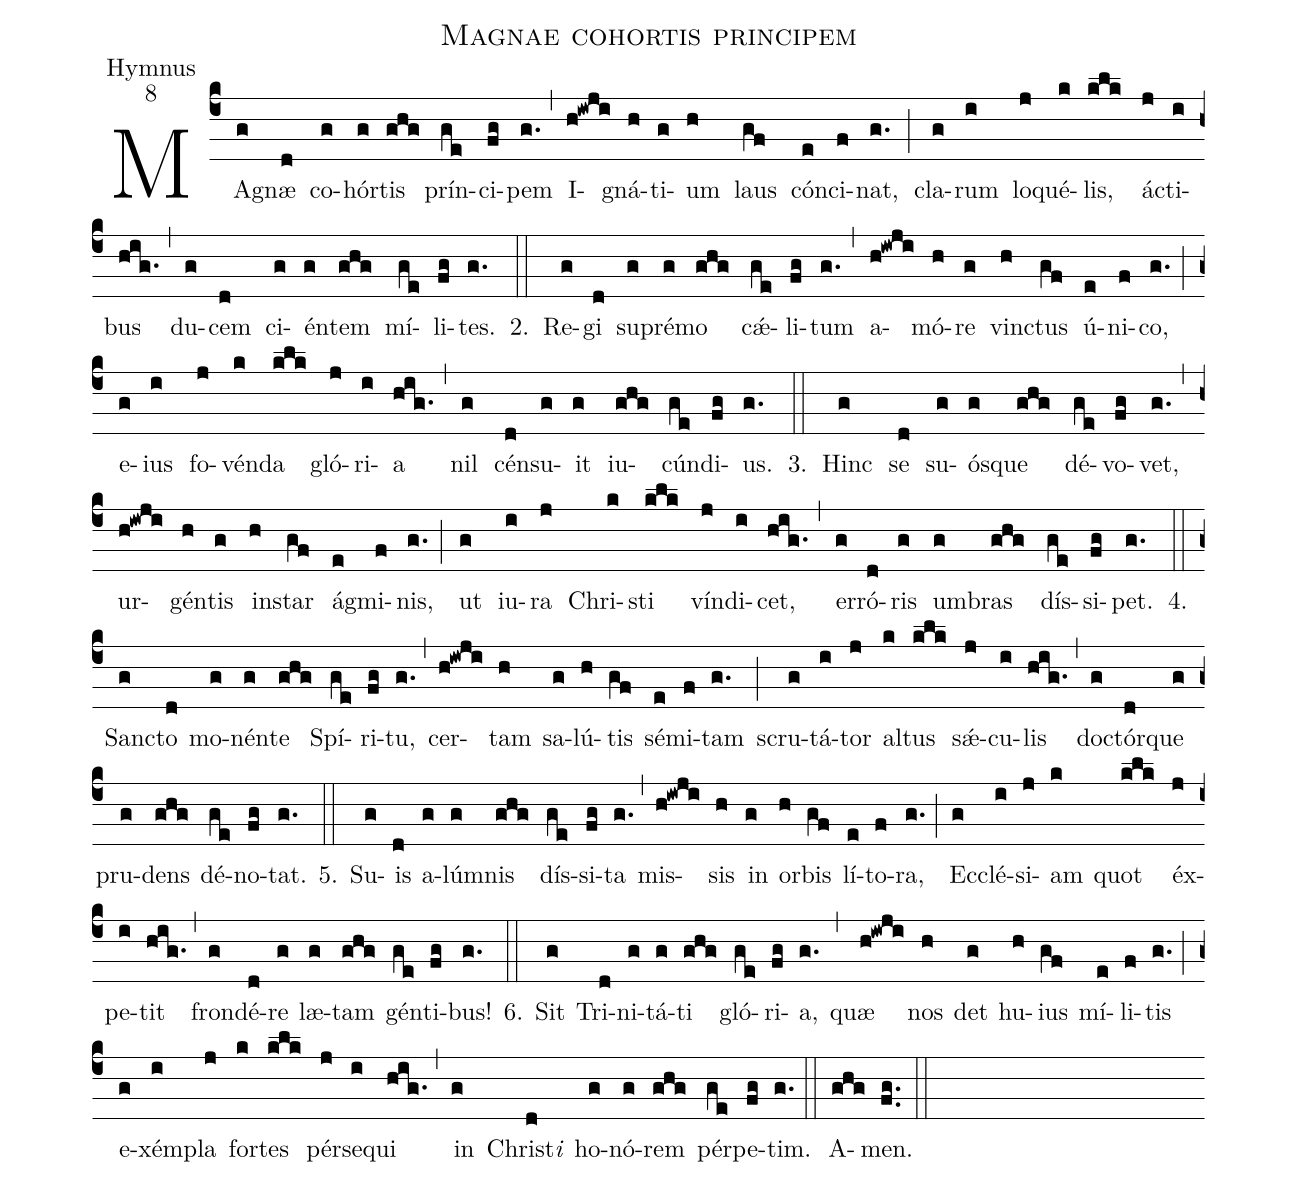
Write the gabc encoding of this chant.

name:Magnae cohortis principem;
office-part:Hymnus;
mode:8;
%%
(c4)MA(g)gnæ(d) co(g)hór(g)tis(ghg) prín(ge)ci(fg)pem(g.) (,)
I(h!iwji)gná(h)ti(g)um(h) laus(gf) cón(e)ci(f)nat,(g.) (;)
cla(g)rum(i) lo(j)qué(k)lis,(klk) á(j)cti(i)bus(hig.) (,)
du(g)cem(d) ci(g)én(g)tem(ghg) mí(ge)li(fg)tes.(g.)
2.(::) Re(g)gi(d) su(g)pré(g)mo(ghg) cǽ(ge)li(fg)tum(g.) (,)
a(h!iwji)mó(h)re(g) vin(h)ctus(gf) ú(e)ni(f)co,(g.) (;)
e(g)ius(i) fo(j)vén(k)da(klk) gló(j)ri(i)a(hig.) (,)
nil(g) cén(d)su(g)it(g) iu(ghg)cún(ge)di(fg)us.(g.)
3.(::) Hinc(g) se(d) su(g)ós(g)que(ghg) dé(ge)vo(fg)vet,(g.) (,)
ur(h!iwji)gén(h)tis(g) in(h)star(gf) ág(e)mi(f)nis,(g.) (;)
ut(g) iu(i)ra(j) Chri(k)sti(klk) vín(j)di(i)cet,(hig.) (,)
er(g)ró(d)ris(g) um(g)bras(ghg) dís(ge)si(fg)pet.(g.)
4.(::) San(g)cto(d) mo(g)nén(g)te(ghg) Spí(ge)ri(fg)tu,(g.) (,)
cer(h!iwji)tam(h) sa(g)lú(h)tis(gf) sé(e)mi(f)tam(g.) (;)
scru(g)tá(i)tor(j) al(k)tus(klk) sǽ(j)cu(i)lis(hig.) (,)
do(g)ctór(d)que(g) pru(g)dens(ghg) dé(ge)no(fg)tat.(g.)
5.(::) Su(g)is(d) a(g)lúm(g)nis(ghg) dís(ge)si(fg)ta(g.) (,)
mis(h!iwji)sis(h) in(g) or(h)bis(gf) lí(e)to(f)ra,(g.) (;)
Ec(g)clé(i)si(j)am(k) quot(klk) éx(j)pe(i)tit(hig.) (,)
fron(g)dé(d)re(g) læ(g)tam(ghg) gén(ge)ti(fg)bus!(g.)
6.(::) Sit(g) Tri(d)ni(g)tá(g)ti(ghg) gló(ge)ri(fg)a,(g.) (,)
quæ(h!iwji) nos(h) det(g) hu(h)ius(gf) mí(e)li(f)tis(g.) (;)
e(g)xém(i)pla(j) for(k)tes(klk) pér(j)se(i)qui(hig.) (,)
in(g) Christ<i>i</i>(d) ho(g)nó(g)rem(ghg) pér(ge)pe(fg)tim.(g.) (::)
A(ghg)men.(fg..) (::)
